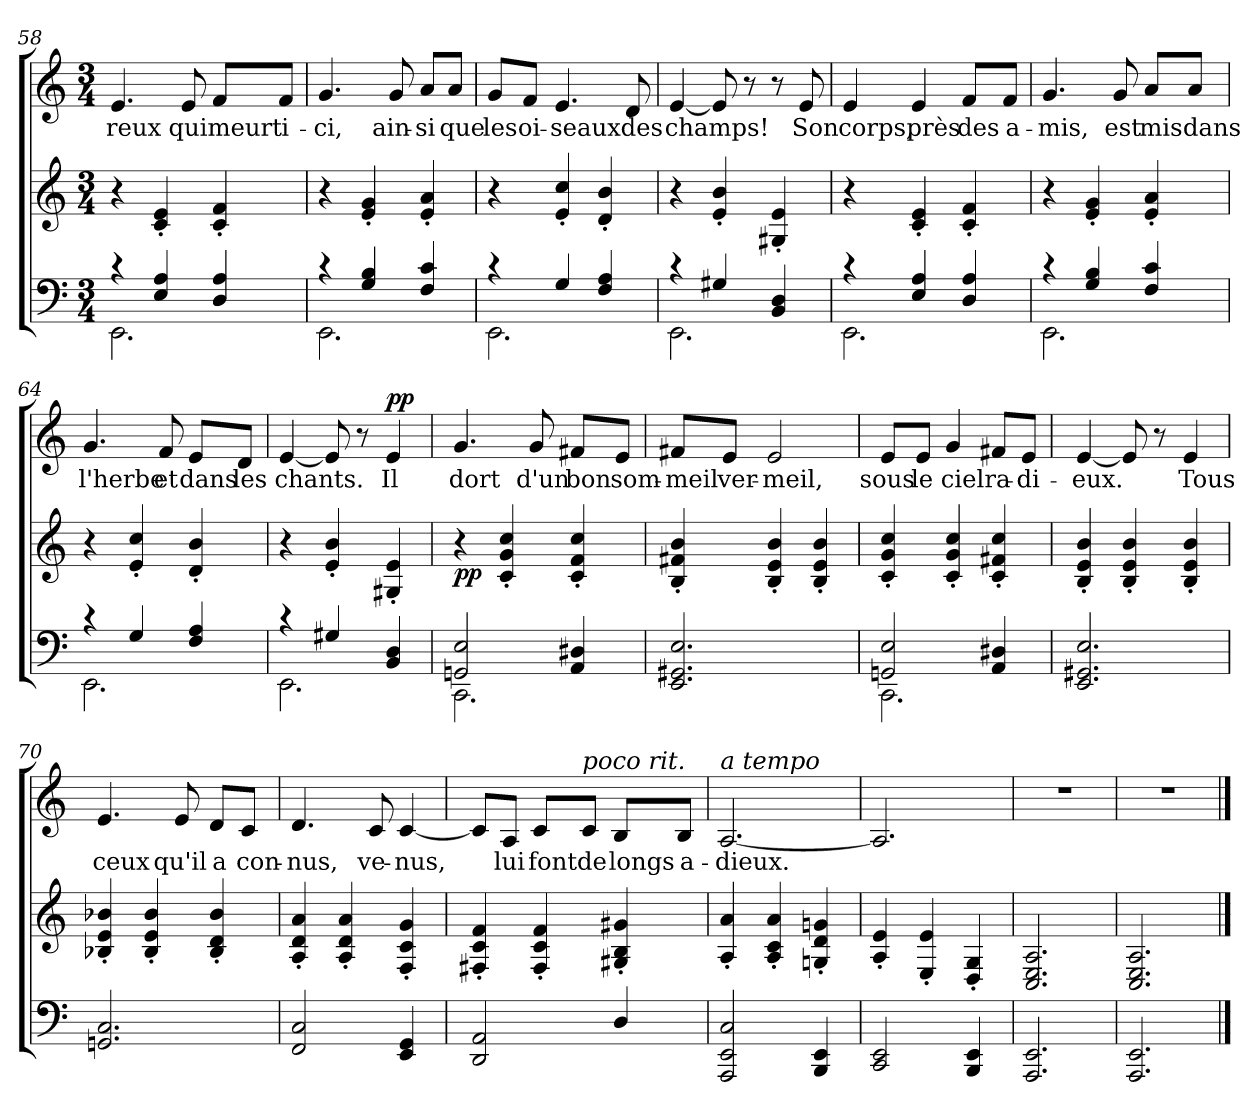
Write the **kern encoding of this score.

**kern	**kern	**dynam	**kern	**text	**dynam
*part3	*part2	*part2	*part1	*part1	*part1
*staff3	*staff2	*staff2	*staff1	*staff1	*staff1
*clefF4	*clefG2	*	*clefG2	*	*
*k[]	*k[]	*	*k[]	*	*
*C:	*C:	*	*C:	*	*
*M3/4	*M3/4	*	*M3/4	*	*
=58	=58	=58	=58	=58	=58
*^	*	*	*	*	*
!	!	!	!	!	!LO:LY:b	!
4rc	2.EE\	4r	.	4.e/	-reux	.
4E/ 4A/	.	4c/'< 4e/'<	.	.	.	.
!	!	!	!	!	!LO:LY:b	!
.	.	.	.	8e/	qui	.
!	!	!	!	!	!LO:LY:b	!
4D/ 4A/	.	4c/'< 4f/'<	.	8f/L	meurt	.
!	!	!	!	!	!LO:LY:b	!
.	.	.	.	8f/J	i-	.
!!LO:LB:g=z
=59	=59	=59	=59	=59	=59	=59
!	!	!	!	!	!LO:LY:b	!
4rc	2.EE\	4r	.	4.g/	-ci,	.
4G/ 4B/	.	4e/'< 4g/'<	.	.	.	.
!	!	!	!	!	!LO:LY:b	!
.	.	.	.	8g/	ain-	.
!	!	!	!	!	!LO:LY:b	!
4F/ 4c/	.	4e/'< 4a/'<	.	8a/L	-si	.
!	!	!	!	!	!LO:LY:b	!
.	.	.	.	8a/J	que	.
=60	=60	=60	=60	=60	=60	=60
!	!	!	!	!	!LO:LY:b	!
4rc	2.EE\	4r	.	8g/L	les	.
!	!	!	!	!	!LO:LY:b	!
.	.	.	.	8f/J	oi-	.
!	!	!	!	!	!LO:LY:b	!
4G/	.	4e/'< 4cc/'<	.	4.e/	-seaux	.
4F/ 4A/	.	4d/'< 4b/'<	.	.	.	.
!	!	!	!	!	!LO:LY:b	!
.	.	.	.	8d/	des	.
=61	=61	=61	=61	=61	=61	=61
!	!	!	!	!	!LO:LY:b	!
4rc	2.EE\	4r	.	[<4e/	champs!	.
4G#X/	.	4e/'< 4b/'<	.	8e/]	.	.
.	.	.	.	8r	.	.
4BB/ 4D/	.	4G#X/'< 4e/'<	.	8r	.	.
!	!	!	!	!	!LO:LY:b	!
.	.	.	.	8e/	Son	.
=62	=62	=62	=62	=62	=62	=62
!	!	!	!	!	!LO:LY:b	!
4rc	2.EE\	4r	.	4e/	corps,	.
!	!	!	!	!	!LO:LY:b	!
4E/ 4A/	.	4c/'< 4e/'<	.	4e/	près	.
!	!	!	!	!	!LO:LY:b	!
4D/ 4A/	.	4c/'< 4f/'<	.	8f/L	des	.
!	!	!	!	!	!LO:LY:b	!
.	.	.	.	8f/J	a-	.
=63	=63	=63	=63	=63	=63	=63
!	!	!	!	!	!LO:LY:b	!
4rc	2.EE\	4r	.	4.g/	-mis,	.
4G/ 4B/	.	4e/'< 4g/'<	.	.	.	.
!	!	!	!	!	!LO:LY:b	!
.	.	.	.	8g/	est	.
!	!	!	!	!	!LO:LY:b	!
4F/ 4c/	.	4e/'< 4a/'<	.	8a/L	mis	.
!	!	!	!	!	!LO:LY:b	!
.	.	.	.	8a/J	dans	.
=64	=64	=64	=64	=64	=64	=64
!	!	!	!	!	!LO:LY:b	!
4rc	2.EE\	4r	.	4.g/	l'herbe	.
4G/	.	4e/'< 4cc/'<	.	.	.	.
!	!	!	!	!	!LO:LY:b	!
.	.	.	.	8f/	et	.
!	!	!	!	!	!LO:LY:b	!
4F/ 4A/	.	4d/'< 4b/'<	.	8e/L	dans	.
!	!	!	!	!	!LO:LY:b	!
.	.	.	.	8d/J	les	.
!!LO:LB:g=z
=65	=65	=65	=65	=65	=65	=65
!	!	!	!	!	!LO:LY:b	!
4rc	2.EE\	4r	.	[<4e/	chants.	.
4G#X/	.	4e/'< 4b/'<	.	8e/]	.	.
.	.	.	.	8r	.	.
!	!	!	!	!	!LO:LY:b	!LO:DY:a
4BB/ 4D/	.	4G#X/'< 4e/'<	.	4e/	Il	pp
=66	=66	=66	=66	=66	=66	=66
!	!	!	!LO:DY:b	!	!LO:LY:b	!
2GGn/ 2E/	2.CC\	4r	pp	4.g/	dort	.
.	.	4c/'< 4g/'< 4cc/'<	.	.	.	.
!	!	!	!	!	!LO:LY:b	!
.	.	.	.	8g/	d'un	.
!	!	!	!	!	!LO:LY:b	!
4AA/ 4D#X/	.	4c/'< 4f/'< 4cc/'<	.	8f#X/L	bon	.
!	!	!	!	!	!LO:LY:b	!
.	.	.	.	8e/J	som-	.
*v	*v	*	*	*	*	*
=67	=67	=67	=67	=67	=67
!	!	!	!	!LO:LY:b	!
2.EE/ 2.GG#X/ 2.E/	4B/'< 4f#X/'< 4b/'<	.	8f#X/L	-meil	.
!	!	!	!	!LO:LY:b	!
.	.	.	8e/J	ver-	.
!	!	!	!	!LO:LY:b	!
.	4B/'< 4e/'< 4b/'<	.	2e/	-meil,	.
.	4B/'< 4e/'< 4b/'<	.	.	.	.
=68	=68	=68	=68	=68	=68
*^	*	*	*	*	*
!	!	!	!	!	!LO:LY:b	!
2GGn/ 2E/	2.CC\	4c/'< 4g/'< 4cc/'<	.	8e/L	sous	.
!	!	!	!	!	!LO:LY:b	!
.	.	.	.	8e/J	le	.
!	!	!	!	!	!LO:LY:b	!
.	.	4c/'< 4g/'< 4cc/'<	.	4g/	ciel	.
!	!	!	!	!	!LO:LY:b	!
4AA/ 4D#X/	.	4c/'< 4f#X/'< 4cc/'<	.	8f#X/L	ra-	.
!	!	!	!	!	!LO:LY:b	!
.	.	.	.	8e/J	-di-	.
*v	*v	*	*	*	*	*
=69	=69	=69	=69	=69	=69
!	!	!	!	!LO:LY:b	!
2.EE/ 2.GG#X/ 2.E/	4B/'< 4e/'< 4b/'<	.	[<4e/	-eux.	.
.	4B/'< 4e/'< 4b/'<	.	8e/]	.	.
.	.	.	8r	.	.
!	!	!	!	!LO:LY:b	!
.	4B/'< 4e/'< 4b/'<	.	4e/	Tous	.
!!LO:LB:g=z
=70	=70	=70	=70	=70	=70
!	!	!	!	!LO:LY:b	!
2.GGn/ 2.C/	4B-X/'< 4e/'< 4b-X/'<	.	4.e/	ceux	.
.	4B-/'< 4e/'< 4b-/'<	.	.	.	.
!	!	!	!	!LO:LY:b	!
.	.	.	8e/	qu'il	.
!	!	!	!	!LO:LY:b	!
.	4B-/'< 4d/'< 4b-/'<	.	8d/L	a	.
!	!	!	!	!LO:LY:b	!
.	.	.	8c/J	con-	.
=71	=71	=71	=71	=71	=71
!	!	!	!	!LO:LY:b	!
2FF/ 2C/	4A/'< 4d/'< 4a/'<	.	4.d/	-nus,	.
.	4A/'< 4d/'< 4a/'<	.	.	.	.
!	!	!	!	!LO:LY:b	!
.	.	.	8c/	ve-	.
!	!	!	!	!LO:LY:b	!
4EE/ 4GG/	4F/'< 4c/'< 4g/'<	.	[<4c/	-nus,	.
=72	=72	=72	=72	=72	=72
2DD/ 2AA/	4F#X/'< 4c/'< 4f/'<	.	8c/L]	.	.
!	!	!	!	!LO:LY:b	!
.	.	.	8A/J	lui	.
!	!	!	!	!LO:LY:b	!
.	4F#/'< 4c/'< 4f/'<	.	8c/L	font	.
!	!	!	!LO:TX:a:i:t=poco rit.	!	!
!	!	!	!	!LO:LY:b	!
.	.	.	8c/J	de	.
!	!	!	!	!LO:LY:b	!
4D/	4G#X/'< 4B/'< 4g#X/'<	.	8B/L	longs	.
!	!	!	!	!LO:LY:b	!
.	.	.	8B/J	a-	.
=73	=73	=73	=73	=73	=73
!	!	!	!LO:TX:a:i:t=a tempo	!	!
!	!	!	!	!LO:LY:b	!
2AAA/ 2EE/ 2C/	4A/'< 4a/'<	.	[<2.A/	-dieux.	.
.	4A/'< 4c/'< 4a/'<	.	.	.	.
4BBB/ 4EE/	4Gn/'< 4d/'< 4gn/'<	.	.	.	.
=74	=74	=74	=74	=74	=74
2CC/ 2EE/	4A/'< 4e/'<	.	2.A/]	.	.
.	4E/'< 4e/'<	.	.	.	.
4BBB/ 4EE/	4D/'< 4G/'<	.	.	.	.
=75	=75	=75	=75	=75	=75
2.AAA/ 2.EE/	2.C/ 2.E/ 2.A/	.	2.r	.	.
=76	=76	=76	=76	=76	=76
2.AAA/ 2.EE/	2.C/ 2.E/ 2.A/	.	2.r	.	.
==	==	==	==	==	==
*-	*-	*-	*-	*-	*-
